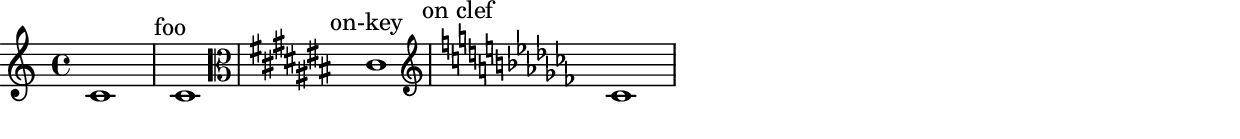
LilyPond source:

%% Generated by lilypond-book
%% Options: [exampleindent=10.16\mm,indent=0\mm,line-width=160\mm,paper-height=845.047\pt,paper-width=597.508\pt,papersize='(cons (* 597.508 pt) (* 845.047 pt))]
\include "lilypond-book-preamble.ly"


% ****************************************************************
% Start cut-&-pastable-section
% ****************************************************************

#(ly:set-option 'eps-box-padding 3.000000)



\paper {
  #(set-paper-size '(cons (* 597.508 pt) (* 845.047 pt)))
  indent = 0\mm
  line-width = 160\mm
  % offset the left padding, also add 1mm as lilypond creates cropped
  % images with a little space on the right
  line-width = #(- line-width (* mm  3.000000) (* mm 1))
}

\layout {
  
}




% ****************************************************************
% ly snippet:
% ****************************************************************
\sourcefilename "/lilypond-2.27.0/input/regression/mark-align-staff-context.ly"
\sourcefileline 0
\version "2.23.14"

\header {
  texidoc = "Marks still align correctly if Mark_engraver is moved to
Staff context."
}

\layout {
  \context {
    \Staff
    \consists Text_mark_engraver
  }
  \context {
    \Score
    \remove Text_mark_engraver
  }
}

\relative {
  c'1 \textMark "foo"
  c1
  \key cis \major
  \clef alto
  \override Score.TextMark.break-align-symbols = #'(key-signature)
  \textMark "on-key"
  cis
  \key ces \major
  \override Score.TextMark.break-align-symbols = #'(clef)
  \clef treble
  \textMark "on clef"
  ces
}



% ****************************************************************
% end ly snippet
% ****************************************************************
